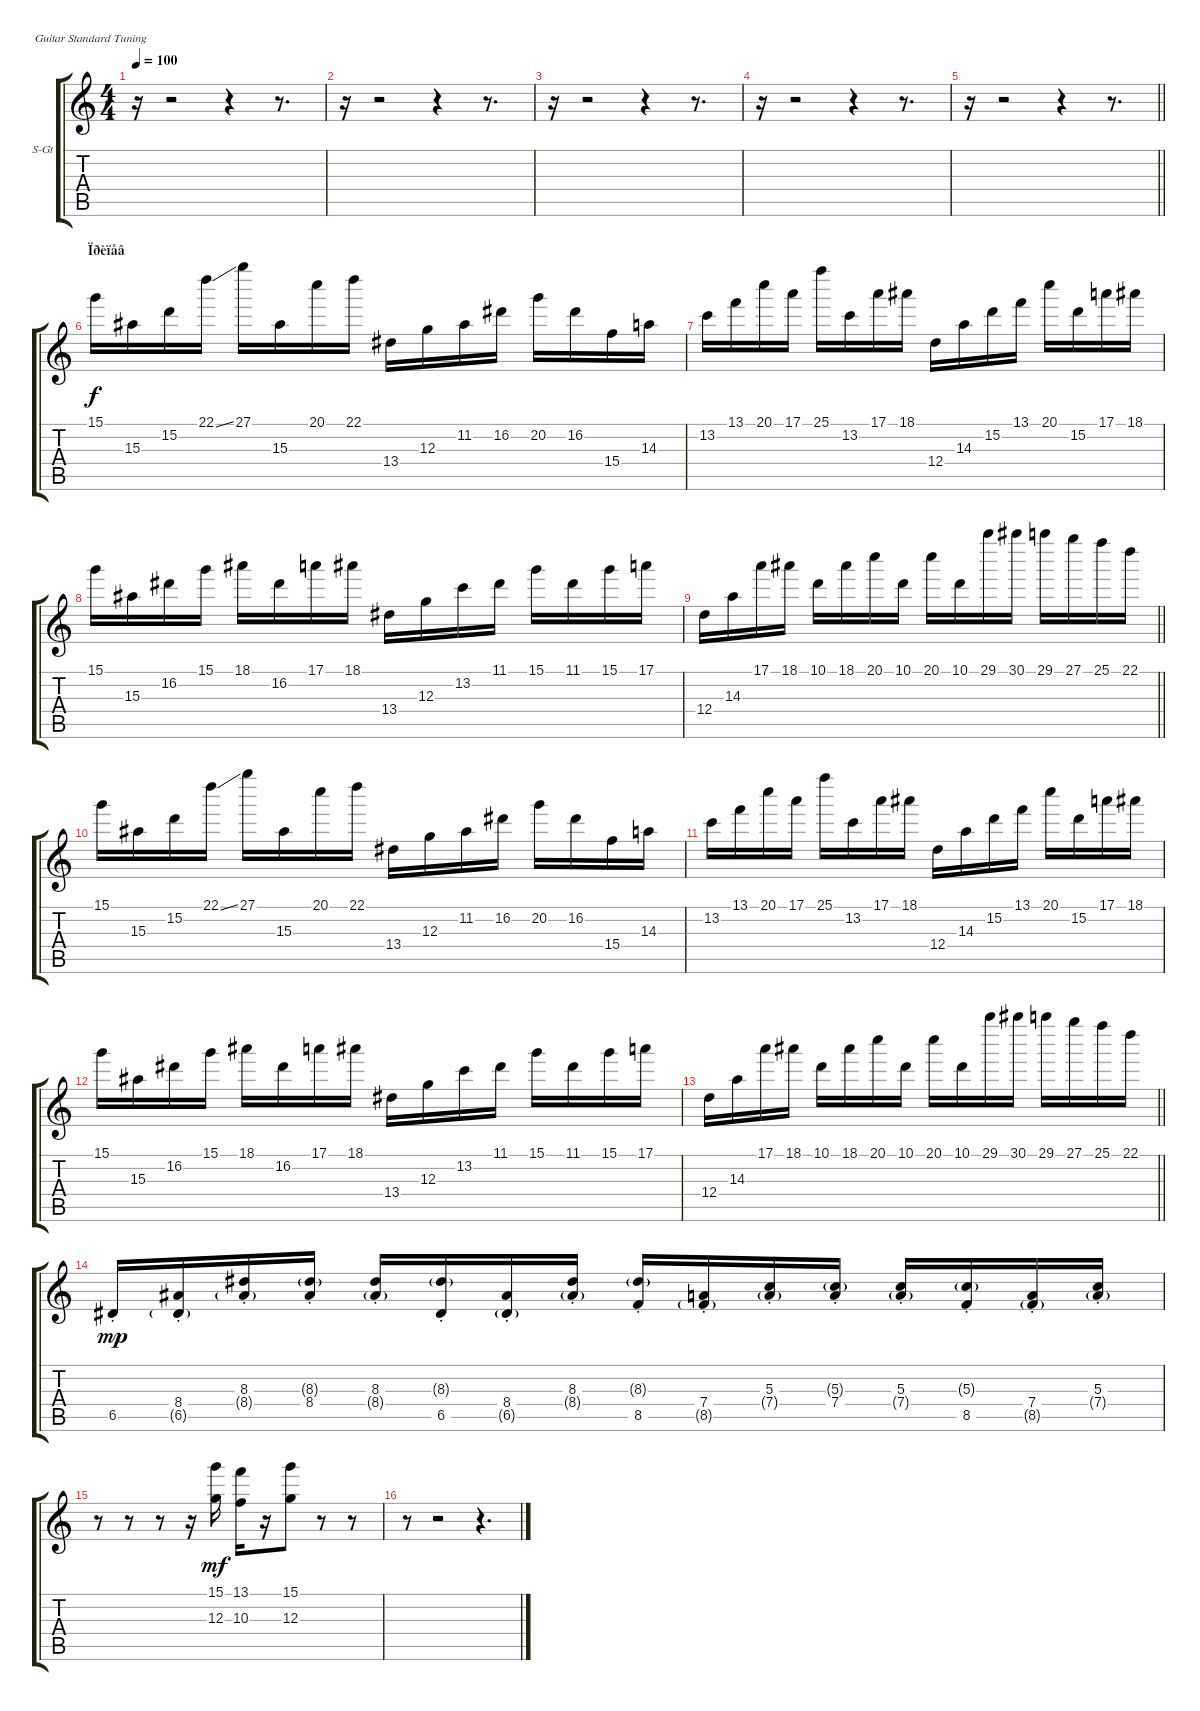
\bracketExtendMode groupsimilarinstruments
\firstSystemTrackNameOrientation horizontal
\otherSystemsTrackNameOrientation horizontal
\track ("Àëåêñàíäð «Wish» Àíäðþõèí" "S-Gt") {instrument lead2sawtooth}
\staff {score tabs}
\tuning (E4 B3 G3 D3 A2 E2)
\displaytranspose 12
\ts (4 4)
\tempo 100
\clef g2
\ks c
r.16{dy mf} r.2 r.4 r.8{d} |
r.16 r.2 r.4 r.8{d} |
r.16 r.2 r.4 r.8{d} |
r.16 r.2 r.4 r.8{d} |
\barLineRight lightlight
r.16 r.2 r.4 r.8{d} |
\section ("" "Ïðèïåâ")
15.1.16{dy f} 15.3.16 15.2.16 22.1{ss}.16 27.1.16 15.3.16 20.1.16 22.1.16 13.4.16 12.3.16 11.2.16 16.2.16 20.2.16 16.2.16 15.4.16 14.3.16 |
13.2.16 13.1.16 20.1.16 17.1.16 25.1.16 13.2.16 17.1.16 18.1.16 12.4.16 14.3.16 15.2.16 13.1.16 20.1.16 15.2.16 17.1.16 18.1.16 |
15.1.16 15.3.16 16.2.16 15.1.16 18.1.16 16.2.16 17.1.16 18.1.16 13.4.16 12.3.16 13.2.16 11.1.16 15.1.16 11.1.16 15.1.16 17.1.16 |
\barLineRight lightlight
12.4.16 14.3.16 17.1.16 18.1.16 10.1.16 18.1.16 20.1.16 10.1.16 20.1.16 10.1.16 29.1.16 30.1.16 29.1.16 27.1.16 25.1.16 22.1.16 |
15.1.16 15.3.16 15.2.16 22.1{ss}.16 27.1.16 15.3.16 20.1.16 22.1.16 13.4.16 12.3.16 11.2.16 16.2.16 20.2.16 16.2.16 15.4.16 14.3.16 |
13.2.16 13.1.16 20.1.16 17.1.16 25.1.16 13.2.16 17.1.16 18.1.16 12.4.16 14.3.16 15.2.16 13.1.16 20.1.16 15.2.16 17.1.16 18.1.16 |
15.1.16 15.3.16 16.2.16 15.1.16 18.1.16 16.2.16 17.1.16 18.1.16 13.4.16 12.3.16 13.2.16 11.1.16 15.1.16 11.1.16 15.1.16 17.1.16 |
\barLineRight lightlight
12.4.16 14.3.16 17.1.16 18.1.16 10.1.16 18.1.16 20.1.16 10.1.16 20.1.16 10.1.16 29.1.16 30.1.16 29.1.16 27.1.16 25.1.16 22.1.16 |
6.5{st}.16{dy mp} (8.4{st} 6.5{g}).16 (8.3{st} 8.4{g}).16 (8.3{g} 8.4{st}).16 (8.3{st} 8.4{g}).16 (8.3{g} 6.5{st}).16 (8.4{st} 6.5{g}).16 (8.3{st} 8.4{g}).16 (8.3{g} 8.5{st}).16 (7.4{st} 8.5{g}).16 (5.3{st} 7.4{g}).16 (5.3{g} 7.4{st}).16 (5.3{st} 7.4{g}).16 (5.3{g} 8.5{st}).16 (7.4{st} 8.5{g}).16 (5.3{st} 7.4{g}).16 |
r.8 r.8 r.8 r.16 (15.1 12.3).16{dy mf} (13.1 10.3).16 r.16 (15.1 12.3).8 r.8 r.8 |
r.8 r.2 r.4{d}
